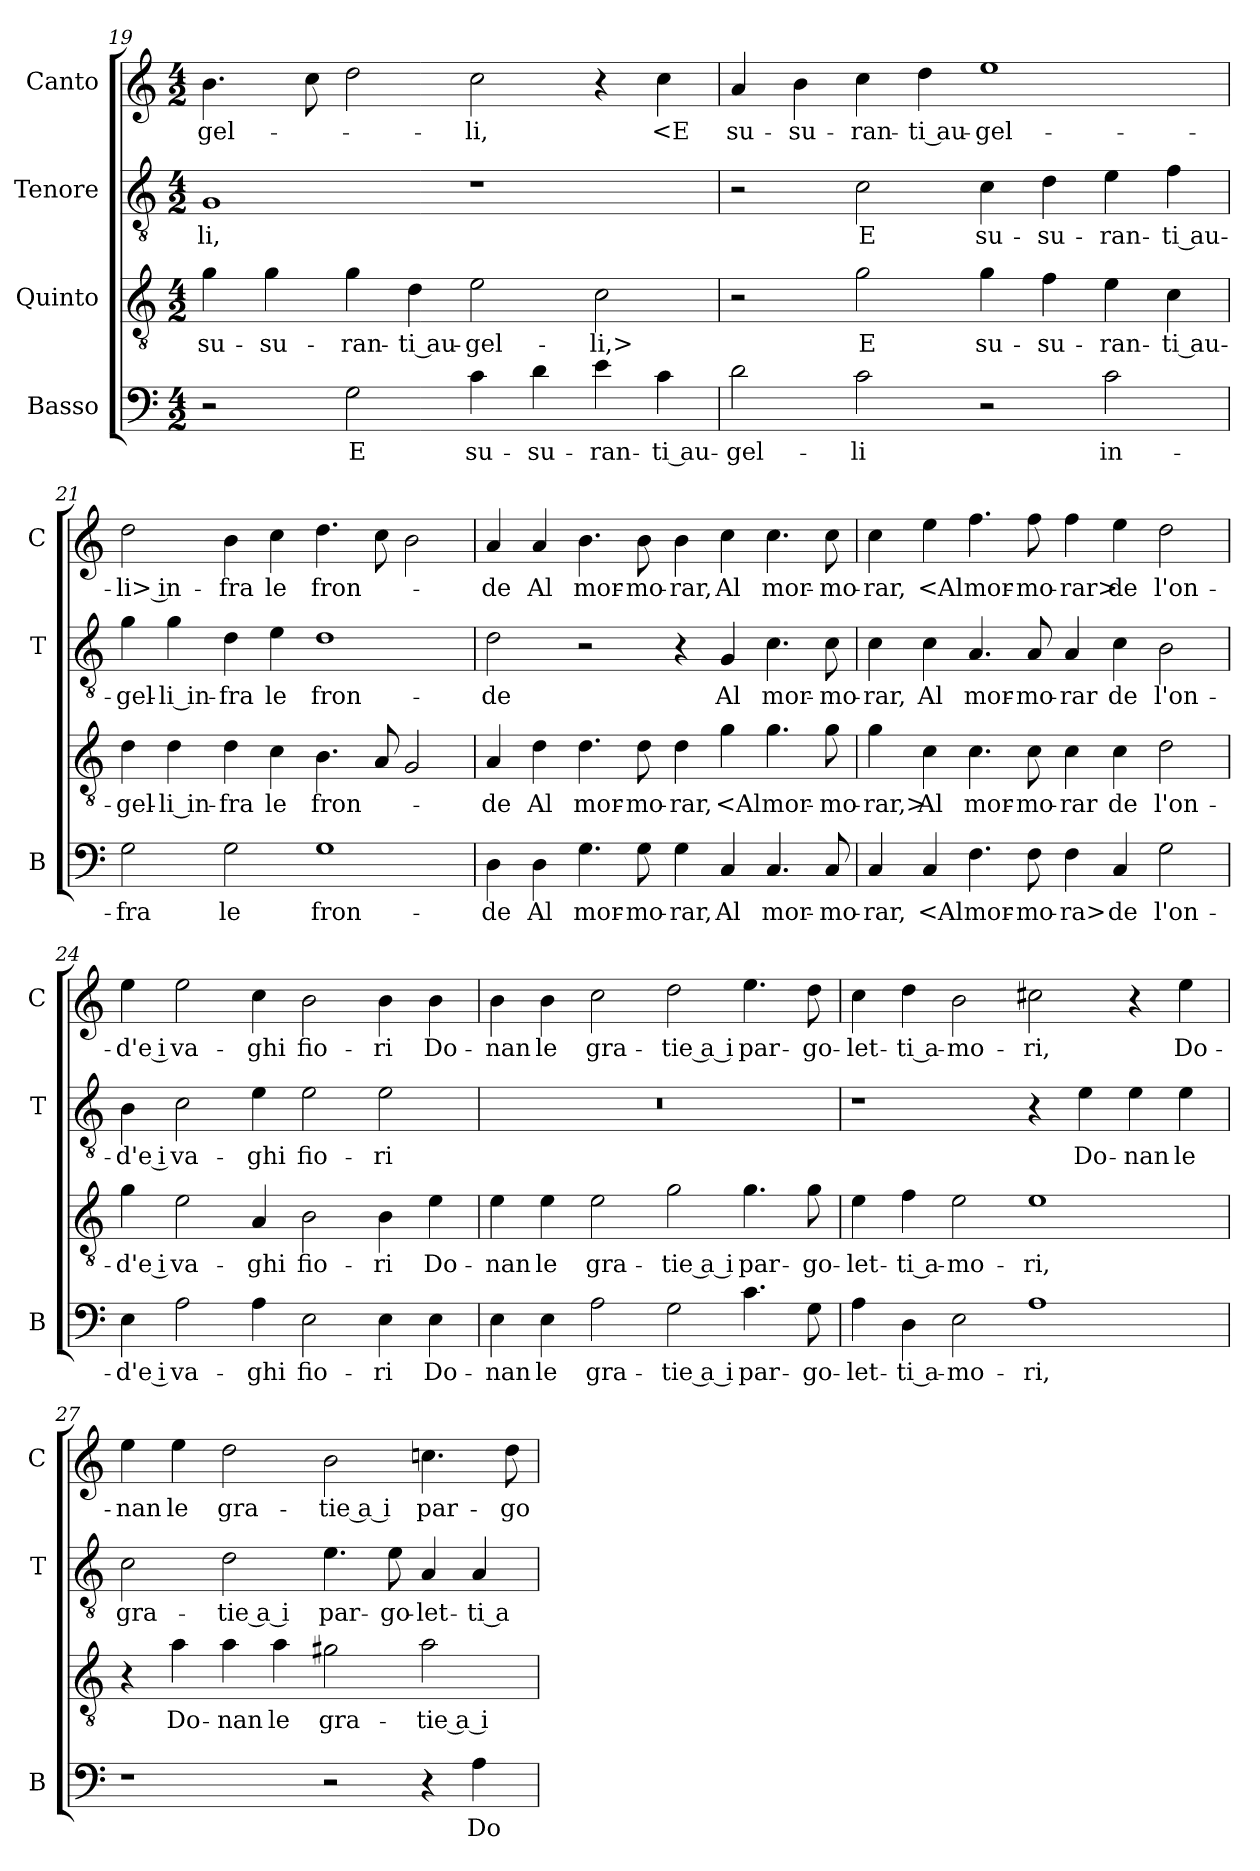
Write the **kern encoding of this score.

**kern	**text	**kern	**text	**kern	**text	**kern	**text
*part4	*part4	*part3	*part3	*part2	*part2	*part1	*part1
*staff4	*staff4	*staff3	*staff3	*staff2	*staff2	*staff1	*staff1
*I"Basso	*	*I"Quinto	*	*I"Tenore	*	*I"Canto	*
*I'B	*	*	*	*I'T	*	*I'C	*
*clefF4	*	*clefGv2	*	*clefGv2	*	*clefG2	*
*k[]	*	*k[]	*	*k[]	*	*k[]	*
*M4/2	*	*M4/2	*	*M4/2	*	*M4/2	*
=19	=19	=19	=19	=19	=19	=19	=19
2r	.	4g	su-	1G	-li,	4.b	-gel-
.	.	4g	-su-	.	.	.	.
.	.	.	.	.	.	8cc	.
2G	E	4g	-ran-	.	.	2dd	.
.	.	4d	-ti au-	.	.	.	.
4c	su-	2e	-gel-	1r	.	2cc	-li,
4d	-su-	.	.	.	.	.	.
4e	-ran-	2c	-li,>	.	.	4r	.
4c	-ti au-	.	.	.	.	4cc	<E
=20	=20	=20	=20	=20	=20	=20	=20
2d	-gel-	2r	.	2r	.	4a	su-
.	.	.	.	.	.	4b	-su-
2c	-li	2g	E	2c	E	4cc	-ran-
.	.	.	.	.	.	4dd	-ti au-
2r	.	4g	su-	4c	su-	1ee	-gel-
.	.	4f	-su-	4d	-su-	.	.
2c	in-	4e	-ran-	4e	-ran-	.	.
.	.	4c	-ti au-	4f	-ti au-	.	.
=21	=21	=21	=21	=21	=21	=21	=21
2G	-fra	4d	-gel-	4g	-gel-	2dd	-li> in-
.	.	4d	-li in-	4g	-li in-	.	.
2G	le	4d	-fra	4d	-fra	4b	-fra
.	.	4c	le	4e	le	4cc	le
1G	fron-	4.B	fron-	1d	fron-	4.dd	fron-
.	.	8A	.	.	.	8cc	.
.	.	2G	.	.	.	2b	.
=22	=22	=22	=22	=22	=22	=22	=22
4D	-de	4A	-de	2d	-de	4a	-de
4D	Al	4d	Al	.	.	4a	Al
4.G	mor-	4.d	mor-	2r	.	4.b	mor-
8G	-mo-	8d	-mo-	.	.	8b	-mo-
4G	-rar,	4d	-rar,	4r	.	4b	-rar,
4C	Al	4g	<Al	4G	Al	4cc	Al
4.C	mor-	4.g	mor-	4.c	mor-	4.cc	mor-
8C	-mo-	8g	-mo-	8c	-mo-	8cc	-mo-
=23	=23	=23	=23	=23	=23	=23	=23
4C	-rar,	4g	-rar,>	4c	-rar,	4cc	-rar,
4C	<Al	4c	Al	4c	Al	4ee	<Al
4.F	mor-	4.c	mor-	4.A	mor-	4.ff	mor-
8F	-mo-	8c	-mo-	8A	-mo-	8ff	-mo-
4F	-ra>	4c	-rar	4A	-rar	4ff	-rar>
4C	de	4c	de	4c	de	4ee	de
2G	l'on-	2d	l'on-	2B	l'on-	2dd	l'on-
=24	=24	=24	=24	=24	=24	=24	=24
4E	-d'e i	4g	-d'e i	4B	-d'e i	4ee	-d'e i
2A	va-	2e	va-	2c	va-	2ee	va-
4A	-ghi	4A	-ghi	4e	-ghi	4cc	-ghi
2E	fio-	2B	fio-	2e	fio-	2b	fio-
4E	-ri	4B	-ri	2e	-ri	4b	-ri
4E	Do-	4e	Do-	.	.	4b	Do-
=25	=25	=25	=25	=25	=25	=25	=25
4E	-nan	4e	-nan	0r	.	4b	-nan
4E	le	4e	le	.	.	4b	le
2A	gra-	2e	gra-	.	.	2cc	gra-
2G	-tie a i	2g	-tie a i	.	.	2dd	-tie a i
4.c	par-	4.g	par-	.	.	4.ee	par-
8G	-go-	8g	-go-	.	.	8dd	-go-
=26	=26	=26	=26	=26	=26	=26	=26
4A	-let-	4e	-let-	1r	.	4cc	-let-
4D	-ti a-	4f	-ti a-	.	.	4dd	-ti a-
2E	-mo-	2e	-mo-	.	.	2b	-mo-
1A	-ri,	1e	-ri,	4r	.	2cc#X	-ri,
.	.	.	.	4e	Do-	.	.
.	.	.	.	4e	-nan	4r	.
.	.	.	.	4e	le	4ee	Do-
=27	=27	=27	=27	=27	=27	=27	=27
1r	.	4r	.	2c	gra-	4ee	-nan
.	.	4a	Do-	.	.	4ee	le
.	.	4a	-nan	2d	-tie a i	2dd	gra-
.	.	4a	le	.	.	.	.
2r	.	2g#X	gra-	4.e	par-	2b	-tie a i
.	.	.	.	8e	-go-	.	.
4r	.	2a	-tie a i	4A	-let-	4.ccn	par-
4A	Do-	.	.	4A	-ti a-	.	.
.	.	.	.	.	.	8dd	-go-
=	=	=	=	=	=	=	=
*-	*-	*-	*-	*-	*-	*-	*-
